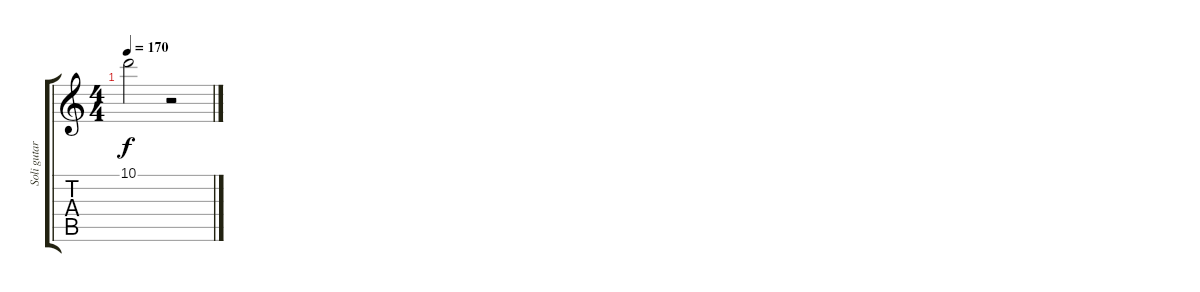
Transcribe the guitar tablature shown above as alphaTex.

\track ("Soli gutarr" "Soli gutar") {instrument electricguitarclean}
\staff {score tabs}
\tuning (E4 B3 G3 D3 A2 E2) {hide}
\ts (4 4)
\tempo 170
\clef g2
\ks c
10.1.2{dy f} r.2
